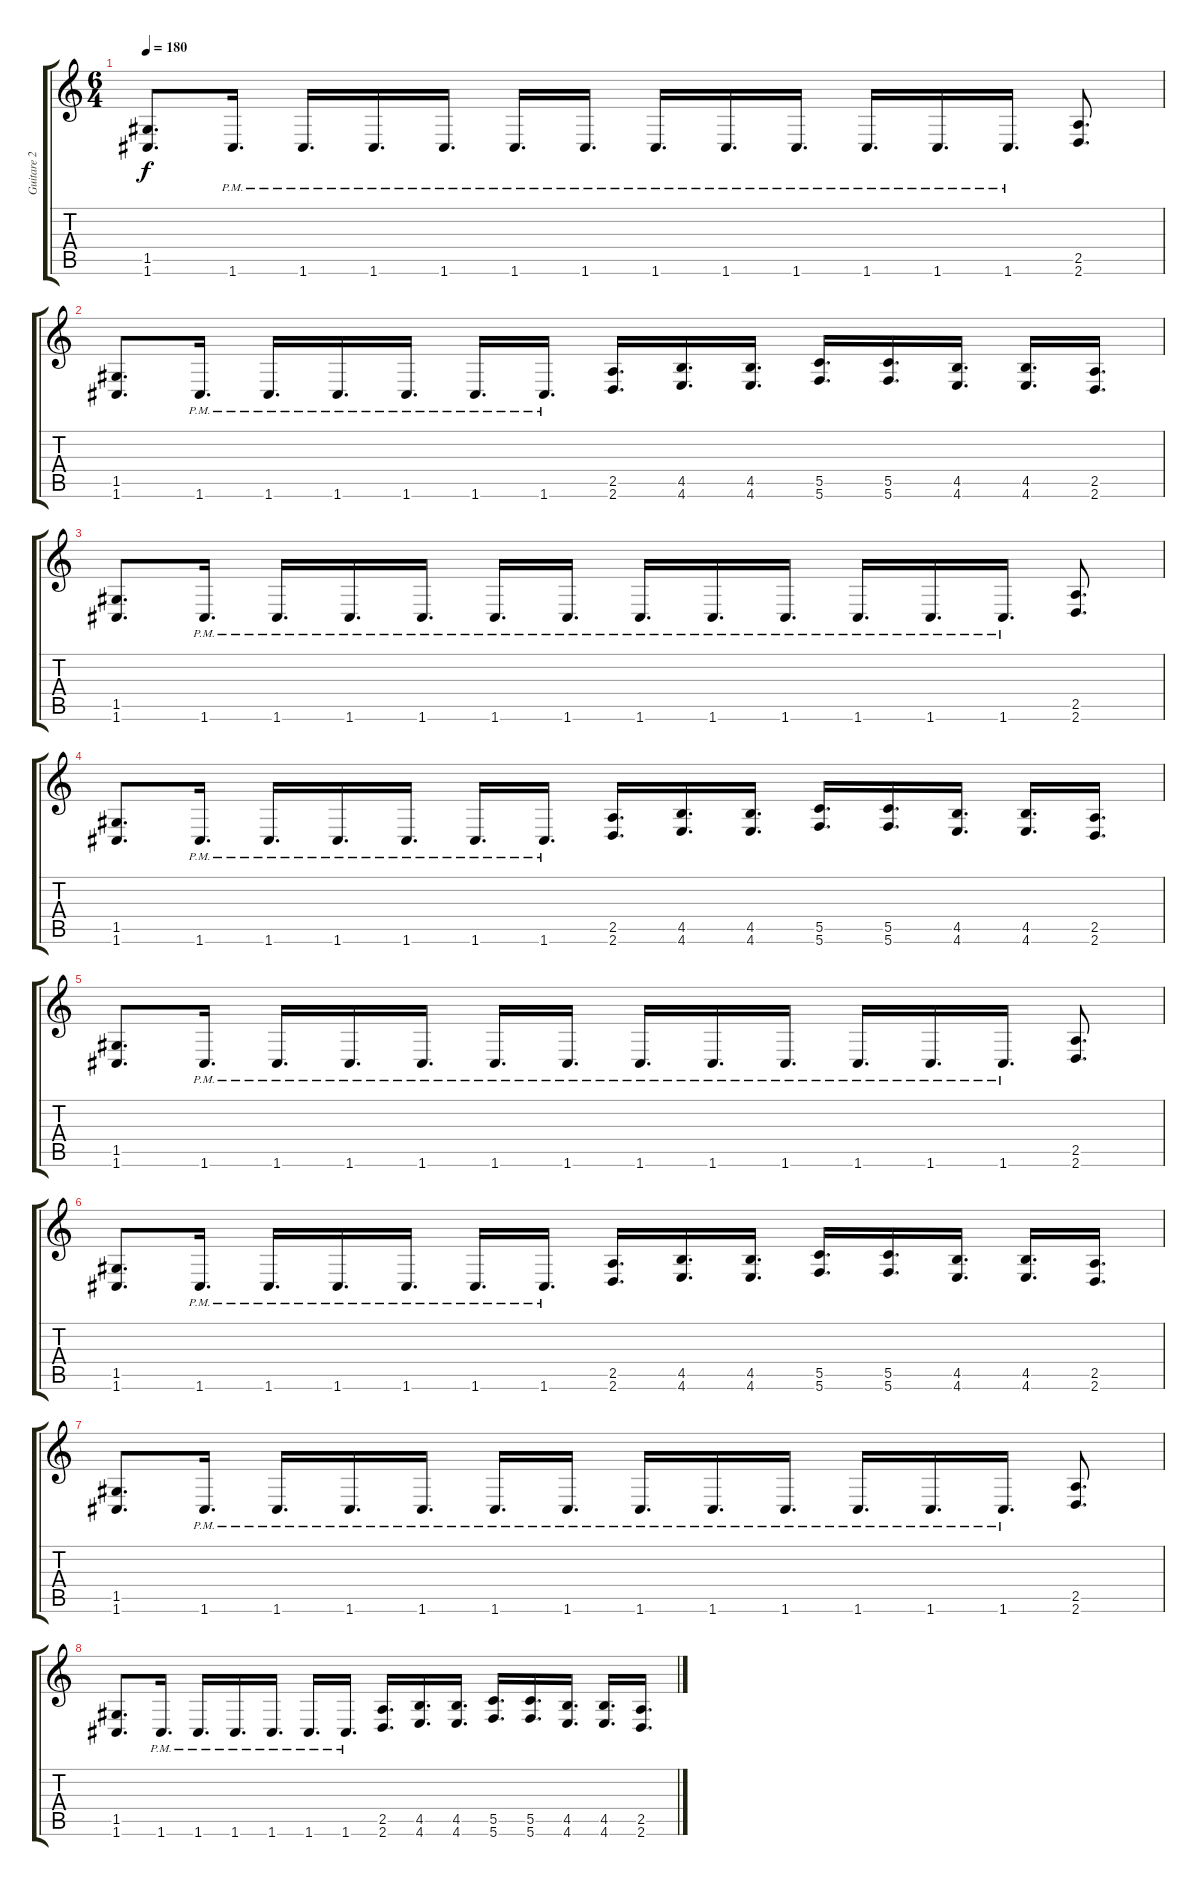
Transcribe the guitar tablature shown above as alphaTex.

\track ("Guitare 2" "Guitare 2") {instrument distortionguitar}
\staff {score tabs}
\tuning (D4 A3 F3 C3 G2 C2) {hide}
\ts (6 4)
\tempo 180
\clef g2
\ks c
(1.5 1.6).8{d dy f} 1.6{pm}.16{d} 1.6{pm}.16{d} 1.6{pm}.16{d} 1.6{pm}.16{d} 1.6{pm}.16{d} 1.6{pm}.16{d} 1.6{pm}.16{d} 1.6{pm}.16{d} 1.6{pm}.16{d} 1.6{pm}.16{d} 1.6{pm}.16{d} 1.6{pm}.16{d} (2.5 2.6).8{d} |
(1.5 1.6).8{d} 1.6{pm}.16{d} 1.6{pm}.16{d} 1.6{pm}.16{d} 1.6{pm}.16{d} 1.6{pm}.16{d} 1.6{pm}.16{d} (2.5 2.6).16{d} (4.5 4.6).16{d} (4.5 4.6).16{d} (5.5 5.6).16{d} (5.5 5.6).16{d} (4.5 4.6).16{d} (4.5 4.6).16{d} (2.5 2.6).16{d} |
(1.5 1.6).8{d} 1.6{pm}.16{d} 1.6{pm}.16{d} 1.6{pm}.16{d} 1.6{pm}.16{d} 1.6{pm}.16{d} 1.6{pm}.16{d} 1.6{pm}.16{d} 1.6{pm}.16{d} 1.6{pm}.16{d} 1.6{pm}.16{d} 1.6{pm}.16{d} 1.6{pm}.16{d} (2.5 2.6).8{d} |
(1.5 1.6).8{d} 1.6{pm}.16{d} 1.6{pm}.16{d} 1.6{pm}.16{d} 1.6{pm}.16{d} 1.6{pm}.16{d} 1.6{pm}.16{d} (2.5 2.6).16{d} (4.5 4.6).16{d} (4.5 4.6).16{d} (5.5 5.6).16{d} (5.5 5.6).16{d} (4.5 4.6).16{d} (4.5 4.6).16{d} (2.5 2.6).16{d} |
(1.5 1.6).8{d} 1.6{pm}.16{d} 1.6{pm}.16{d} 1.6{pm}.16{d} 1.6{pm}.16{d} 1.6{pm}.16{d} 1.6{pm}.16{d} 1.6{pm}.16{d} 1.6{pm}.16{d} 1.6{pm}.16{d} 1.6{pm}.16{d} 1.6{pm}.16{d} 1.6{pm}.16{d} (2.5 2.6).8{d} |
(1.5 1.6).8{d} 1.6{pm}.16{d} 1.6{pm}.16{d} 1.6{pm}.16{d} 1.6{pm}.16{d} 1.6{pm}.16{d} 1.6{pm}.16{d} (2.5 2.6).16{d} (4.5 4.6).16{d} (4.5 4.6).16{d} (5.5 5.6).16{d} (5.5 5.6).16{d} (4.5 4.6).16{d} (4.5 4.6).16{d} (2.5 2.6).16{d} |
(1.5 1.6).8{d} 1.6{pm}.16{d} 1.6{pm}.16{d} 1.6{pm}.16{d} 1.6{pm}.16{d} 1.6{pm}.16{d} 1.6{pm}.16{d} 1.6{pm}.16{d} 1.6{pm}.16{d} 1.6{pm}.16{d} 1.6{pm}.16{d} 1.6{pm}.16{d} 1.6{pm}.16{d} (2.5 2.6).8{d} |
(1.5 1.6).8{d} 1.6{pm}.16{d} 1.6{pm}.16{d} 1.6{pm}.16{d} 1.6{pm}.16{d} 1.6{pm}.16{d} 1.6{pm}.16{d} (2.5 2.6).16{d} (4.5 4.6).16{d} (4.5 4.6).16{d} (5.5 5.6).16{d} (5.5 5.6).16{d} (4.5 4.6).16{d} (4.5 4.6).16{d} (2.5 2.6).16{d}
